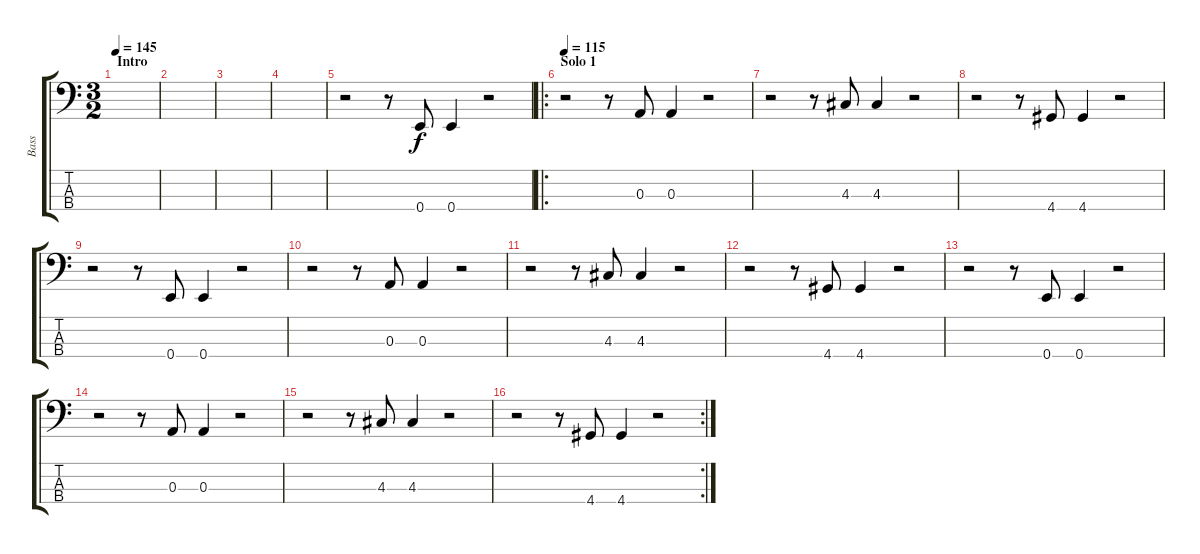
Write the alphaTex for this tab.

\track ("Bass" "Bass") {instrument electricbassfinger}
\staff {score tabs}
\tuning (G2 D2 A1 E1) {hide}
\ts (3 2)
\section ("" "Intro")
\tempo 145
\tempo 115
\tempo 145
\clef f4
\ks c
|
|
|
|
r.2 r.8 0.4.8 0.4.4 r.2 |
\ro
\section ("" "Solo 1")
\tempo 115
r.2 r.8 0.3.8 0.3.4 r.2 |
r.2 r.8 4.3.8 4.3.4 r.2 |
r.2 r.8 4.4.8 4.4.4 r.2 |
r.2 r.8 0.4.8 0.4.4 r.2 |
r.2 r.8 0.3.8 0.3.4 r.2 |
r.2 r.8 4.3.8 4.3.4 r.2 |
r.2 r.8 4.4.8 4.4.4 r.2 |
r.2 r.8 0.4.8 0.4.4 r.2 |
r.2 r.8 0.3.8 0.3.4 r.2 |
r.2 r.8 4.3.8 4.3.4 r.2 |
\rc 2
r.2 r.8 4.4.8 4.4.4 r.2
